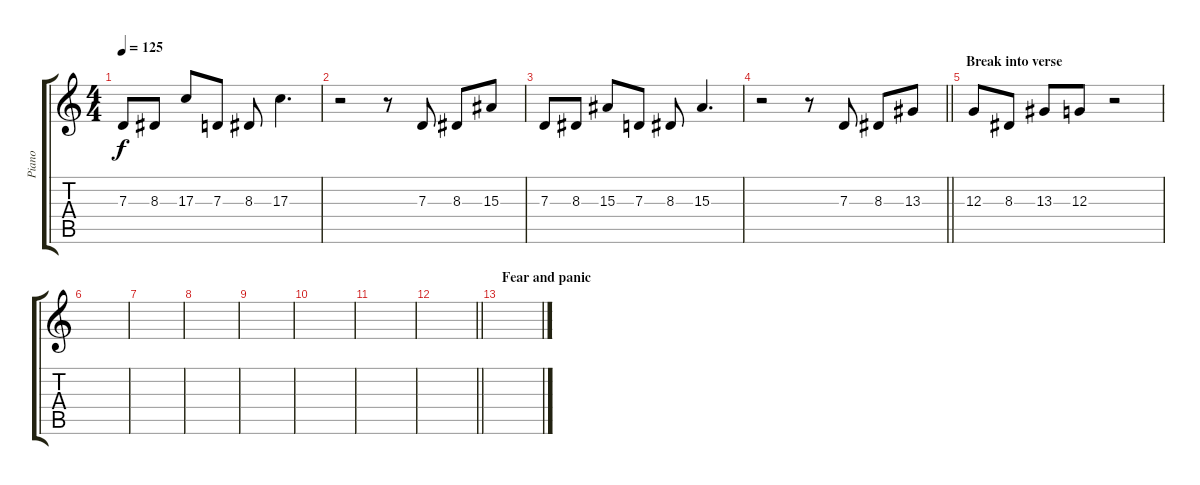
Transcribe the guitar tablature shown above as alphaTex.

\track ("Piano" "Piano") {instrument electricgrandpiano}
\staff {score tabs}
\tuning (E4 B3 G3 D3 A2 E2) {hide}
\ts (4 4)
\tempo 125
\clef g2
\ks c
7.3.8{dy f} 8.3.8 17.3.8 7.3.8 8.3.8 17.3.4{d} |
r.2 r.8 7.3.8 8.3.8 15.3.8 |
7.3.8 8.3.8 15.3.8 7.3.8 8.3.8 15.3.4{d} |
\barLineRight lightlight
r.2 r.8 7.3.8 8.3.8 13.3.8 |
\section ("" "Break into verse")
12.3.8 8.3.8 13.3.8 12.3.8 r.2 |
|
|
|
|
|
|
\barLineRight lightlight
|
\section ("" "Fear and panic")
